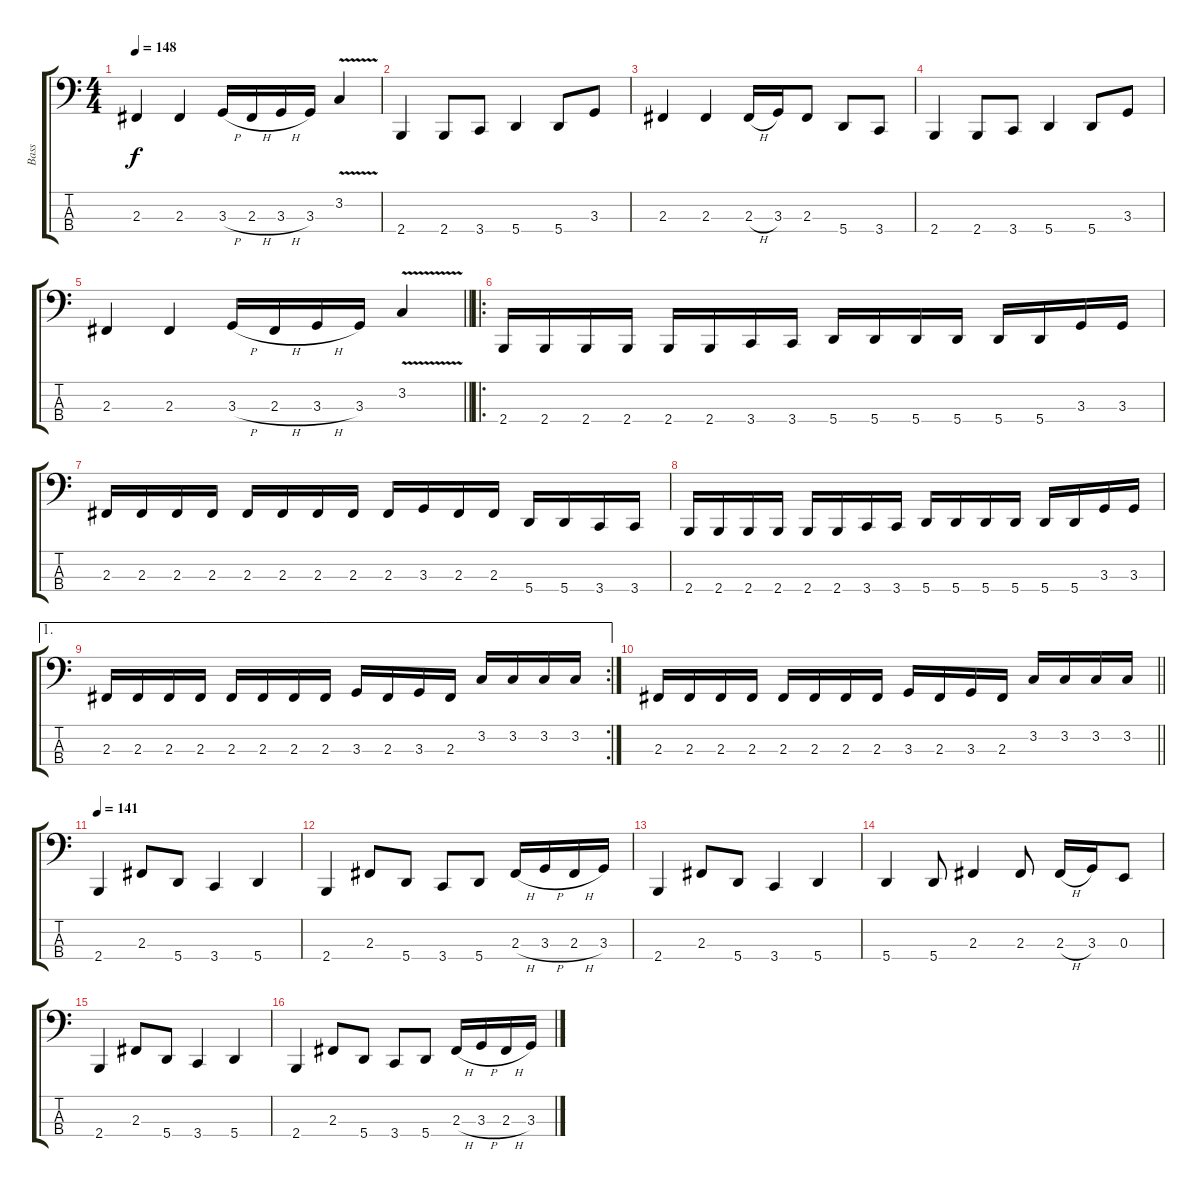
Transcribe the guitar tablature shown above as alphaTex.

\track ("Bass" "Bass") {instrument overdrivenguitar}
\staff {score tabs}
\tuning (D2 A1 E1 A0) {hide}
\ts (4 4)
\tempo 148
\clef f4
\ks c
2.3.4{dy f} 2.3.4 3.3{h}.16 2.3{h}.16 3.3{h}.16 3.3.16 3.2{v}.4 |
2.4.4 2.4.8 3.4.8 5.4.4 5.4.8 3.3.8 |
2.3.4 2.3.4 2.3{h}.16 3.3.16 2.3.8 5.4.8 3.4.8 |
2.4.4 2.4.8 3.4.8 5.4.4 5.4.8 3.3.8 |
\barLineRight lightlight
2.3.4 2.3.4 3.3{h}.16 2.3{h}.16 3.3{h}.16 3.3.16 3.2{v}.4 |
\ro
\section ("" "")
2.4.16 2.4.16 2.4.16 2.4.16 2.4.16 2.4.16 3.4.16 3.4.16 5.4.16 5.4.16 5.4.16 5.4.16 5.4.16 5.4.16 3.3.16 3.3.16 |
2.3.16 2.3.16 2.3.16 2.3.16 2.3.16 2.3.16 2.3.16 2.3.16 2.3.16 3.3.16 2.3.16 2.3.16 5.4.16 5.4.16 3.4.16 3.4.16 |
2.4.16 2.4.16 2.4.16 2.4.16 2.4.16 2.4.16 3.4.16 3.4.16 5.4.16 5.4.16 5.4.16 5.4.16 5.4.16 5.4.16 3.3.16 3.3.16 |
\ae 1
\rc 2
2.3.16 2.3.16 2.3.16 2.3.16 2.3.16 2.3.16 2.3.16 2.3.16 3.3.16 2.3.16 3.3.16 2.3.16 3.2.16 3.2.16 3.2.16 3.2.16 |
\barLineRight lightlight
2.3.16 2.3.16 2.3.16 2.3.16 2.3.16 2.3.16 2.3.16 2.3.16 3.3.16 2.3.16 3.3.16 2.3.16 3.2.16 3.2.16 3.2.16 3.2.16 |
\section ("" "")
\tempo 141
2.4.4 2.3.8 5.4.8 3.4.4 5.4.4 |
2.4.4 2.3.8 5.4.8 3.4.8 5.4.8 2.3{h}.16 3.3{h}.16 2.3{h}.16 3.3.16 |
2.4.4 2.3.8 5.4.8 3.4.4 5.4.4 |
5.4.4 5.4.8 2.3.4 2.3.8 2.3{h}.16 3.3.16 0.3.8 |
2.4.4 2.3.8 5.4.8 3.4.4 5.4.4 |
2.4.4 2.3.8 5.4.8 3.4.8 5.4.8 2.3{h}.16 3.3{h}.16 2.3{h}.16 3.3.16
